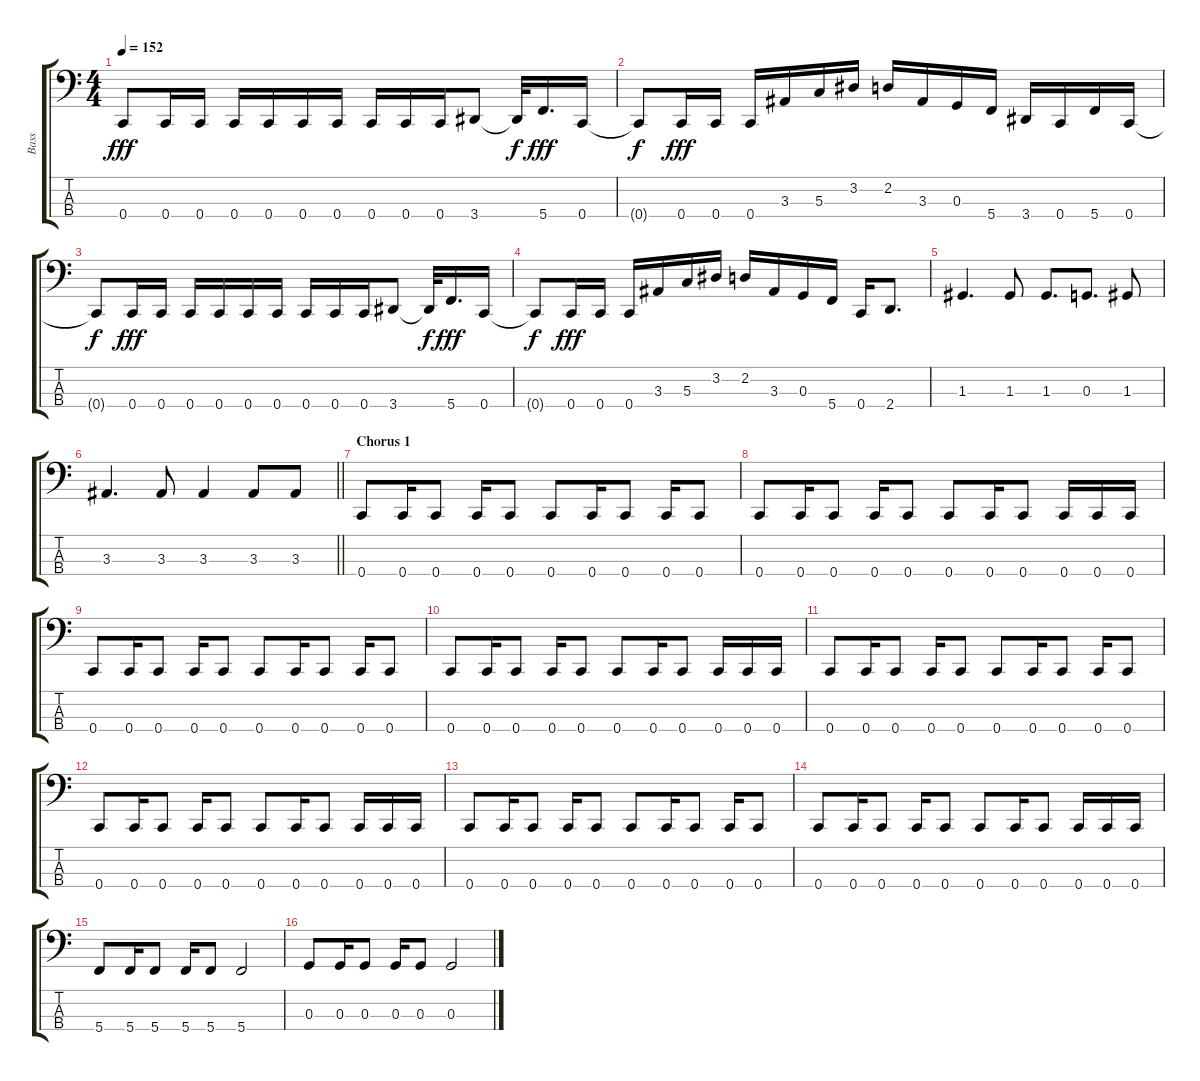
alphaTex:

\track ("Bass" "Bass") {instrument electricbassfinger}
\staff {score tabs}
\tuning (F2 C2 G1 C1) {hide}
\ts (4 4)
\tempo 152
\clef f4
\ks c
0.4.8{dy fff} 0.4.16 0.4.16 0.4.16 0.4.16 0.4.16 0.4.16 0.4.16 0.4.16 0.4.16 3.4.8 3.4{t}.32{dy f} 5.4.16{d dy fff} 0.4.16 |
0.4{t}.8{dy f} 0.4.16{dy fff} 0.4.16 0.4.16 3.3.16 5.3.16 3.2.16 2.2.16 3.3.16 0.3.16 5.4.16 3.4.16 0.4.16 5.4.16 0.4.16 |
0.4{t}.8{dy f} 0.4.16{dy fff} 0.4.16 0.4.16 0.4.16 0.4.16 0.4.16 0.4.16 0.4.16 0.4.16 3.4.8 3.4{t}.32{dy f} 5.4.16{d dy fff} 0.4.16 |
0.4{t}.8{dy f} 0.4.16{dy fff} 0.4.16 0.4.16 3.3.16 5.3.16 3.2.16 2.2.16 3.3.16 0.3.16 5.4.16 0.4.16 2.4.8{d} |
1.3.4{d} 1.3.8 1.3.8{d} 0.3.8{d} 1.3.8 |
\barLineRight lightlight
3.3.4{d} 3.3.8 3.3.4 3.3.8 3.3.8 |
\section ("" "Chorus 1")
0.4.8 0.4.16 0.4.8 0.4.16 0.4.8 0.4.8 0.4.16 0.4.8 0.4.16 0.4.8 |
0.4.8 0.4.16 0.4.8 0.4.16 0.4.8 0.4.8 0.4.16 0.4.8 0.4.16 0.4.16 0.4.16 |
0.4.8 0.4.16 0.4.8 0.4.16 0.4.8 0.4.8 0.4.16 0.4.8 0.4.16 0.4.8 |
0.4.8 0.4.16 0.4.8 0.4.16 0.4.8 0.4.8 0.4.16 0.4.8 0.4.16 0.4.16 0.4.16 |
0.4.8 0.4.16 0.4.8 0.4.16 0.4.8 0.4.8 0.4.16 0.4.8 0.4.16 0.4.8 |
0.4.8 0.4.16 0.4.8 0.4.16 0.4.8 0.4.8 0.4.16 0.4.8 0.4.16 0.4.16 0.4.16 |
0.4.8 0.4.16 0.4.8 0.4.16 0.4.8 0.4.8 0.4.16 0.4.8 0.4.16 0.4.8 |
0.4.8 0.4.16 0.4.8 0.4.16 0.4.8 0.4.8 0.4.16 0.4.8 0.4.16 0.4.16 0.4.16 |
5.4.8 5.4.16 5.4.8 5.4.16 5.4.8 5.4.2 |
0.3.8 0.3.16 0.3.8 0.3.16 0.3.8 0.3.2
